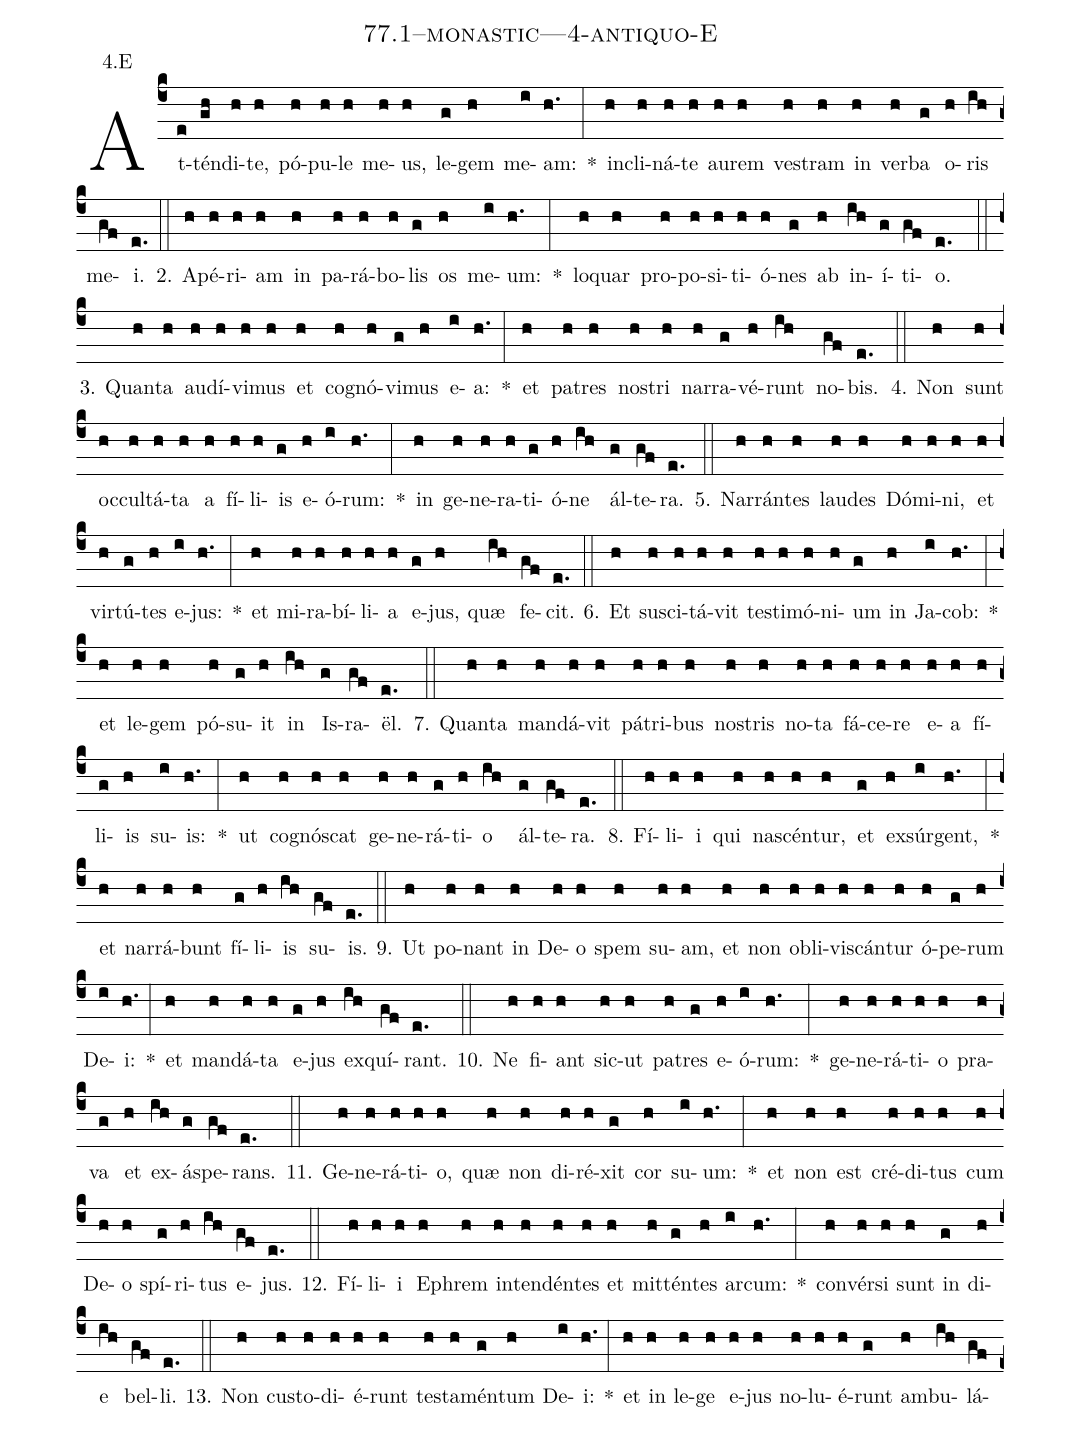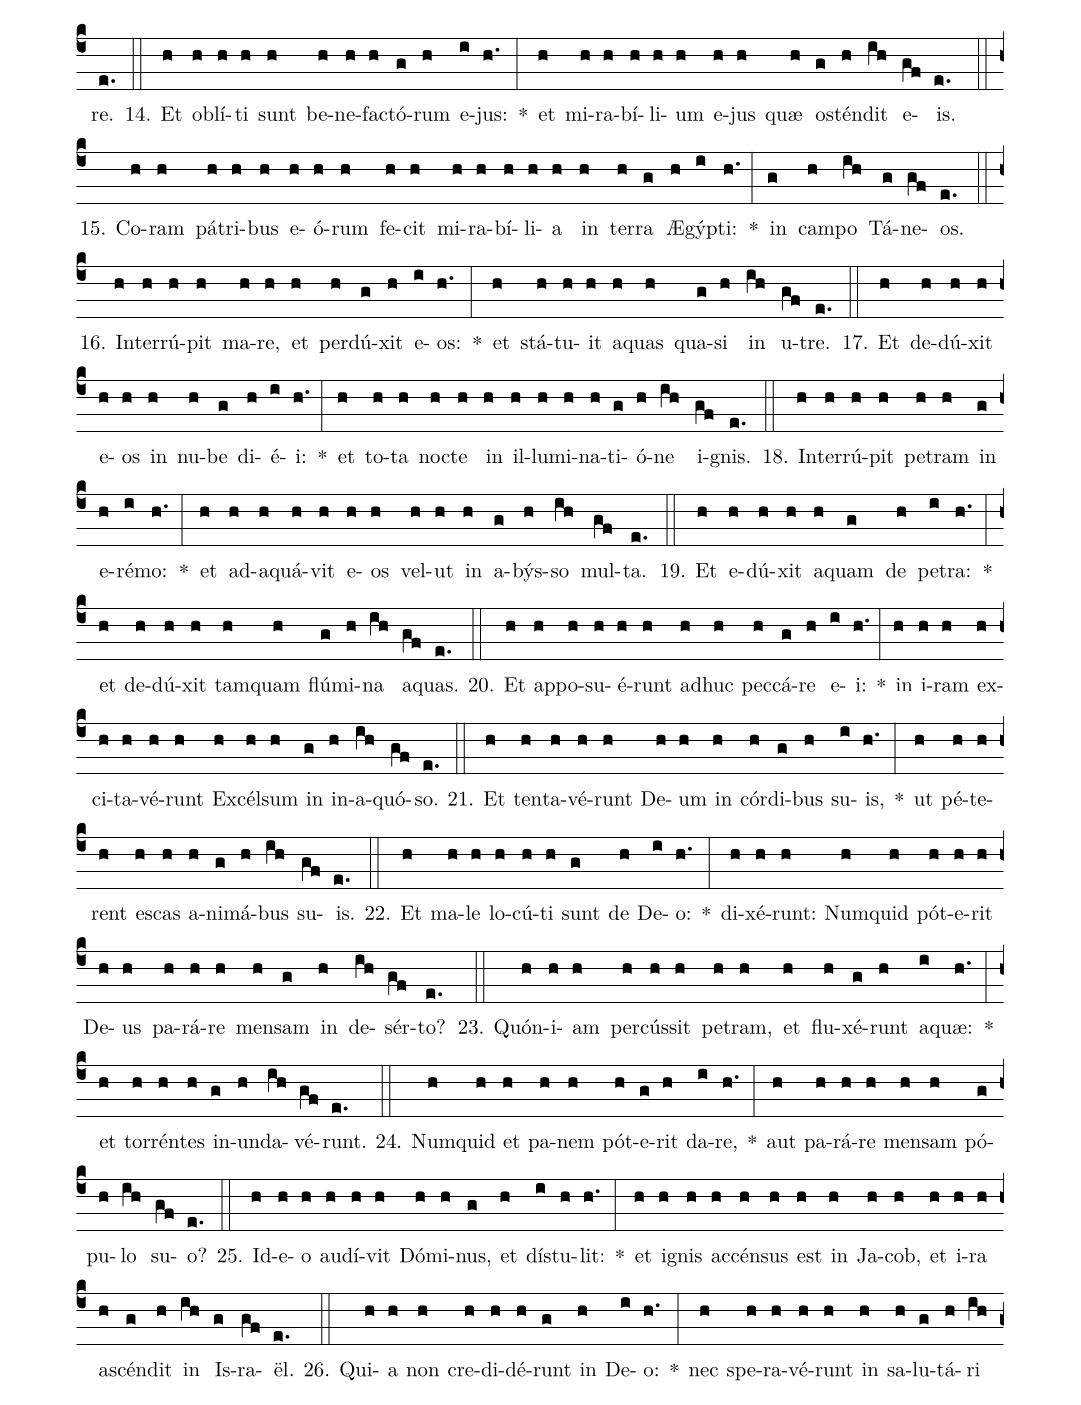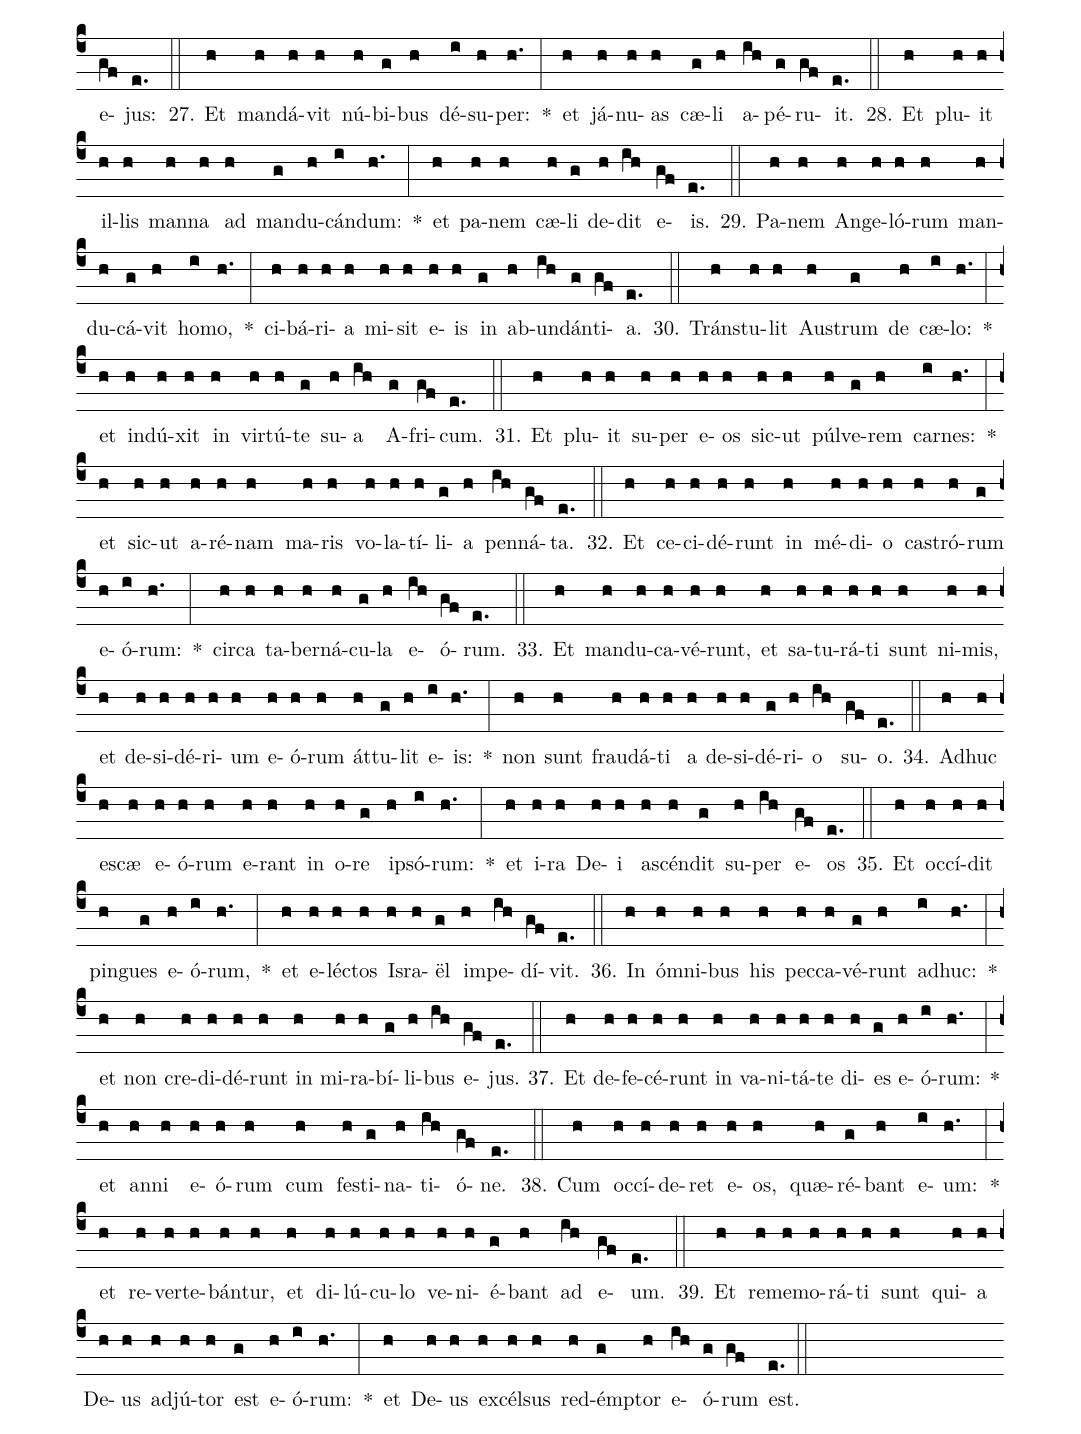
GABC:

name: 77.1--monastic---4-antiquo-E;
annotation: 4.E;
%%
(c4)At(e)tén(gh)di(h)te,(h) pó(h)pu(h)le(h) me(h)us,(h) le(g)gem(h) me(i)am:(h.) *(:) in(h)cli(h)ná(h)te(h) au(h)rem(h) ves(h)tram(h) in(h) ver(h)ba(g) o(h)ris(ih) me(gf)i.(e.) (::)
2. A(h)pé(h)ri(h)am(h) in(h) pa(h)rá(h)bo(h)lis(g) os(h) me(i)um:(h.) *(:) lo(h)quar(h) pro(h)po(h)si(h)ti(h)ó(h)nes(g) ab(h) in(ih)í(g)ti(gf)o.(e.) (::)
3. Quan(h)ta(h) au(h)dí(h)vi(h)mus(h) et(h) co(h)gnó(h)vi(g)mus(h) e(i)a:(h.) *(:) et(h) pa(h)tres(h) nos(h)tri(h) nar(h)ra(g)vé(h)runt(ih) no(gf)bis.(e.) (::)
4. Non(h) sunt(h) oc(h)cul(h)tá(h)ta(h) a(h) fí(h)li(h)is(g) e(h)ó(i)rum:(h.) *(:) in(h) ge(h)ne(h)ra(h)ti(g)ó(h)ne(ih) ál(g)te(gf)ra.(e.) (::)
5. Nar(h)rán(h)tes(h) lau(h)des(h) Dó(h)mi(h)ni,(h) et(h) vir(h)tú(g)tes(h) e(i)jus:(h.) *(:) et(h) mi(h)ra(h)bí(h)li(h)a(h) e(g)jus,(h) quæ(ih) fe(gf)cit.(e.) (::)
6. Et(h) su(h)sci(h)tá(h)vit(h) tes(h)ti(h)mó(h)ni(h)um(g) in(h) Ja(i)cob:(h.) *(:) et(h) le(h)gem(h) pó(h)su(g)it(h) in(ih) Is(g)ra(gf)ël.(e.) (::)
7. Quan(h)ta(h) man(h)dá(h)vit(h) pá(h)tri(h)bus(h) nos(h)tris(h) no(h)ta(h) fá(h)ce(h)re(h) e(h)a(h) fí(h)li(g)is(h) su(i)is:(h.) *(:) ut(h) co(h)gnós(h)cat(h) ge(h)ne(h)rá(g)ti(h)o(ih) ál(g)te(gf)ra.(e.) (::)
8. Fí(h)li(h)i(h) qui(h) na(h)scén(h)tur,(h) et(g) ex(h)súr(i)gent,(h.) *(:) et(h) nar(h)rá(h)bunt(h) fí(g)li(h)is(ih) su(gf)is.(e.) (::)
9. Ut(h) po(h)nant(h) in(h) De(h)o(h) spem(h) su(h)am,(h) et(h) non(h) ob(h)li(h)vis(h)cán(h)tur(h) ó(h)pe(g)rum(h) De(i)i:(h.) *(:) et(h) man(h)dá(h)ta(h) e(g)jus(h) ex(ih)quí(gf)rant.(e.) (::)
10. Ne(h) fi(h)ant(h) sic(h)ut(h) pa(h)tres(g) e(h)ó(i)rum:(h.) *(:) ge(h)ne(h)rá(h)ti(h)o(h) pra(h)va(g) et(h) ex(ih)ás(g)pe(gf)rans.(e.) (::)
11. Ge(h)ne(h)rá(h)ti(h)o,(h) quæ(h) non(h) di(h)ré(h)xit(g) cor(h) su(i)um:(h.) *(:) et(h) non(h) est(h) cré(h)di(h)tus(h) cum(h) De(h)o(h) spí(g)ri(h)tus(ih) e(gf)jus.(e.) (::)
12. Fí(h)li(h)i(h) E(h)phrem(h) in(h)ten(h)dén(h)tes(h) et(h) mit(h)tén(g)tes(h) ar(i)cum:(h.) *(:) con(h)vér(h)si(h) sunt(h) in(g) di(h)e(ih) bel(gf)li.(e.) (::)
13. Non(h) cus(h)to(h)di(h)é(h)runt(h) tes(h)ta(h)mén(g)tum(h) De(i)i:(h.) *(:) et(h) in(h) le(h)ge(h) e(h)jus(h) no(h)lu(h)é(h)runt(g) am(h)bu(ih)lá(gf)re.(e.) (::)
14. Et(h) ob(h)lí(h)ti(h) sunt(h) be(h)ne(h)fac(h)tó(g)rum(h) e(i)jus:(h.) *(:) et(h) mi(h)ra(h)bí(h)li(h)um(h) e(h)jus(h) quæ(h) os(g)tén(h)dit(ih) e(gf)is.(e.) (::)
15. Co(h)ram(h) pá(h)tri(h)bus(h) e(h)ó(h)rum(h) fe(h)cit(h) mi(h)ra(h)bí(h)li(h)a(h) in(h) ter(h)ra(g) Æ(h)gýp(i)ti:(h.) *(:) in(g) cam(h)po(ih) Tá(g)ne(gf)os.(e.) (::)
16. In(h)ter(h)rú(h)pit(h) ma(h)re,(h) et(h) per(h)dú(g)xit(h) e(i)os:(h.) *(:) et(h) stá(h)tu(h)it(h) a(h)quas(h) qua(g)si(h) in(ih) u(gf)tre.(e.) (::)
17. Et(h) de(h)dú(h)xit(h) e(h)os(h) in(h) nu(h)be(g) di(h)é(i)i:(h.) *(:) et(h) to(h)ta(h) noc(h)te(h) in(h) il(h)lu(h)mi(h)na(h)ti(g)ó(h)ne(ih) i(gf)gnis.(e.) (::)
18. In(h)ter(h)rú(h)pit(h) pe(h)tram(h) in(g) e(h)ré(i)mo:(h.) *(:) et(h) ad(h)a(h)quá(h)vit(h) e(h)os(h) vel(h)ut(h) in(h) a(g)býs(h)so(ih) mul(gf)ta.(e.) (::)
19. Et(h) e(h)dú(h)xit(h) a(h)quam(g) de(h) pe(i)tra:(h.) *(:) et(h) de(h)dú(h)xit(h) tam(h)quam(h) flú(g)mi(h)na(ih) a(gf)quas.(e.) (::)
20. Et(h) ap(h)po(h)su(h)é(h)runt(h) ad(h)huc(h) pec(h)cá(g)re(h) e(i)i:(h.) *(:) in(h) i(h)ram(h) ex(h)ci(h)ta(h)vé(h)runt(h) Ex(h)cél(h)sum(h) in(g) in(h)a(ih)quó(gf)so.(e.) (::)
21. Et(h) ten(h)ta(h)vé(h)runt(h) De(h)um(h) in(h) cór(h)di(g)bus(h) su(i)is,(h.) *(:) ut(h) pé(h)te(h)rent(h) es(h)cas(h) a(h)ni(g)má(h)bus(ih) su(gf)is.(e.) (::)
22. Et(h) ma(h)le(h) lo(h)cú(h)ti(h) sunt(g) de(h) De(i)o:(h.) *(:) di(h)xé(h)runt:(h) Num(h)quid(h) pót(h)e(h)rit(h) De(h)us(h) pa(h)rá(h)re(h) men(h)sam(g) in(h) de(ih)sér(gf)to?(e.) (::)
23. Quón(h)i(h)am(h) per(h)cús(h)sit(h) pe(h)tram,(h) et(h) flu(h)xé(g)runt(h) a(i)quæ:(h.) *(:) et(h) tor(h)rén(h)tes(h) in(g)un(h)da(ih)vé(gf)runt.(e.) (::)
24. Num(h)quid(h) et(h) pa(h)nem(h) pót(h)e(g)rit(h) da(i)re,(h.) *(:) aut(h) pa(h)rá(h)re(h) men(h)sam(h) pó(g)pu(h)lo(ih) su(gf)o?(e.) (::)
25. Id(h)e(h)o(h) au(h)dí(h)vit(h) Dó(h)mi(h)nus,(g) et(h) dís(i)tu(h)lit:(h.) *(:) et(h) i(h)gnis(h) ac(h)cén(h)sus(h) est(h) in(h) Ja(h)cob,(h) et(h) i(h)ra(h) a(h)scén(g)dit(h) in(ih) Is(g)ra(gf)ël.(e.) (::)
26. Qui(h)a(h) non(h) cre(h)di(h)dé(h)runt(g) in(h) De(i)o:(h.) *(:) nec(h) spe(h)ra(h)vé(h)runt(h) in(h) sa(h)lu(g)tá(h)ri(ih) e(gf)jus:(e.) (::)
27. Et(h) man(h)dá(h)vit(h) nú(h)bi(g)bus(h) dé(i)su(h)per:(h.) *(:) et(h) já(h)nu(h)as(h) cæ(g)li(h) a(ih)pé(g)ru(gf)it.(e.) (::)
28. Et(h) plu(h)it(h) il(h)lis(h) man(h)na(h) ad(h) man(g)du(h)cán(i)dum:(h.) *(:) et(h) pa(h)nem(h) cæ(h)li(g) de(h)dit(ih) e(gf)is.(e.) (::)
29. Pa(h)nem(h) An(h)ge(h)ló(h)rum(h) man(h)du(h)cá(g)vit(h) ho(i)mo,(h.) *(:) ci(h)bá(h)ri(h)a(h) mi(h)sit(h) e(h)is(h) in(g) ab(h)un(ih)dán(g)ti(gf)a.(e.) (::)
30. Tráns(h)tu(h)lit(h) Aus(h)trum(g) de(h) cæ(i)lo:(h.) *(:) et(h) in(h)dú(h)xit(h) in(h) vir(h)tú(h)te(g) su(h)a(ih) A(g)fri(gf)cum.(e.) (::)
31. Et(h) plu(h)it(h) su(h)per(h) e(h)os(h) sic(h)ut(h) púl(h)ve(g)rem(h) car(i)nes:(h.) *(:) et(h) sic(h)ut(h) a(h)ré(h)nam(h) ma(h)ris(h) vo(h)la(h)tí(h)li(g)a(h) pen(ih)ná(gf)ta.(e.) (::)
32. Et(h) ce(h)ci(h)dé(h)runt(h) in(h) mé(h)di(h)o(h) cas(h)tró(h)rum(g) e(h)ó(i)rum:(h.) *(:) cir(h)ca(h) ta(h)ber(h)ná(h)cu(g)la(h) e(ih)ó(gf)rum.(e.) (::)
33. Et(h) man(h)du(h)ca(h)vé(h)runt,(h) et(h) sa(h)tu(h)rá(h)ti(h) sunt(h) ni(h)mis,(h) et(h) de(h)si(h)dé(h)ri(h)um(h) e(h)ó(h)rum(h) át(h)tu(g)lit(h) e(i)is:(h.) *(:) non(h) sunt(h) frau(h)dá(h)ti(h) a(h) de(h)si(h)dé(g)ri(h)o(ih) su(gf)o.(e.) (::)
34. Ad(h)huc(h) e(h)scæ(h) e(h)ó(h)rum(h) e(h)rant(h) in(h) o(h)re(g) ip(h)só(i)rum:(h.) *(:) et(h) i(h)ra(h) De(h)i(h) a(h)scén(h)dit(g) su(h)per(ih) e(gf)os(e.) (::)
35. Et(h) oc(h)cí(h)dit(h) pin(h)gues(g) e(h)ó(i)rum,(h.) *(:) et(h) e(h)léc(h)tos(h) Is(h)ra(h)ël(g) im(h)pe(ih)dí(gf)vit.(e.) (::)
36. In(h) óm(h)ni(h)bus(h) his(h) pec(h)ca(h)vé(g)runt(h) ad(i)huc:(h.) *(:) et(h) non(h) cre(h)di(h)dé(h)runt(h) in(h) mi(h)ra(h)bí(g)li(h)bus(ih) e(gf)jus.(e.) (::)
37. Et(h) de(h)fe(h)cé(h)runt(h) in(h) va(h)ni(h)tá(h)te(h) di(h)es(g) e(h)ó(i)rum:(h.) *(:) et(h) an(h)ni(h) e(h)ó(h)rum(h) cum(h) fes(h)ti(g)na(h)ti(ih)ó(gf)ne.(e.) (::)
38. Cum(h) oc(h)cí(h)de(h)ret(h) e(h)os,(h) quæ(h)ré(g)bant(h) e(i)um:(h.) *(:) et(h) re(h)ver(h)te(h)bán(h)tur,(h) et(h) di(h)lú(h)cu(h)lo(h) ve(h)ni(h)é(g)bant(h) ad(ih) e(gf)um.(e.) (::)
39. Et(h) re(h)me(h)mo(h)rá(h)ti(h) sunt(h) qui(h)a(h) De(h)us(h) ad(h)jú(h)tor(h) est(g) e(h)ó(i)rum:(h.) *(:) et(h) De(h)us(h) ex(h)cél(h)sus(h) red(h)émp(g)tor(h) e(ih)ó(g)rum(gf) est.(e.) (::)
